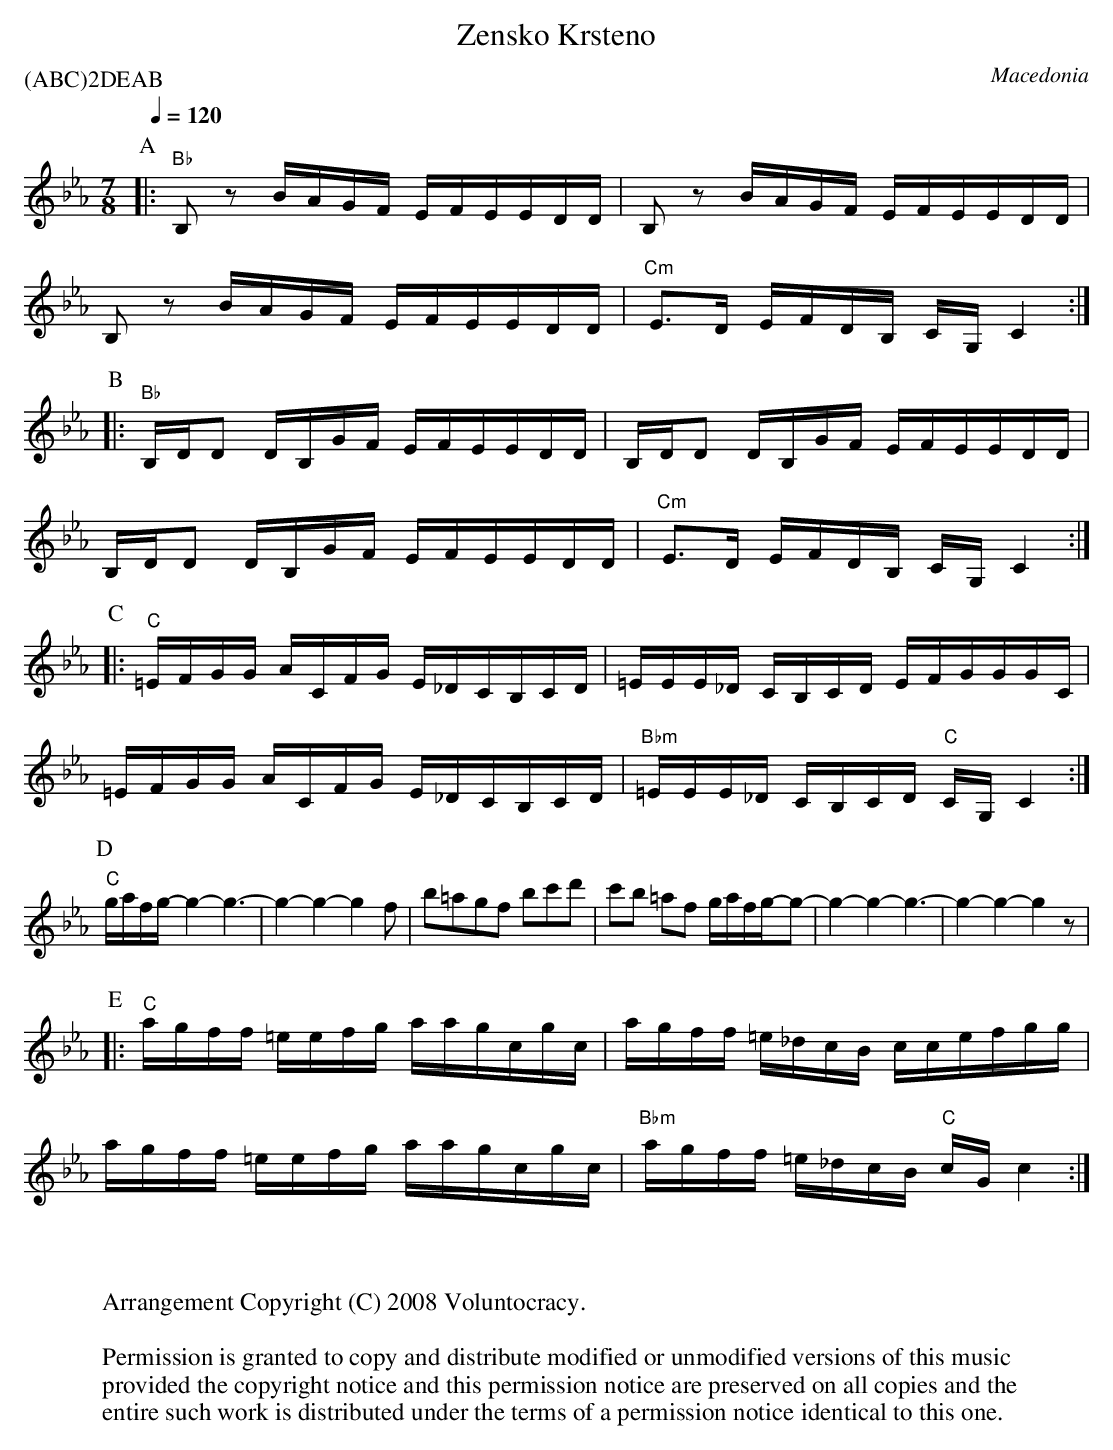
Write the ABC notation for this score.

X:1
T:Zensko Krsteno
O:Macedonia
P:(ABC)2DEAB
M:7/8
L:1/16
Q:1/4=120
K:Cm
P:A
|:\
"Bb"B,2z2 BAGF EFEEDD | B,2z2 BAGF EFEEDD |
    B,2z2 BAGF EFEEDD |\
"Cm"E2>D2 EFDB, CG,C4:|
P:B
|:"Bb"B,DD2 DB,GF EFEEDD | B,DD2 DB,GF EFEEDD |
      B,DD2 DB,GF EFEEDD |"Cm" E2>D2 EFDB, CG,C4:|
P:C
|:"C"=EFGG ACFG E_DCB,CD | =EEE_D CB,CD EFGGGC |
     =EFGG ACFG E_DCB,CD |"Bbm" =EEE_D CB,CD "C"CG,C4:|
P:D
 "C"gafg-g4-g6|-g4-g4-g4 f2|b2=a2g2f2 b2c'2d'2|c'2b2 =a2f2 gafg-g2|-g4-g4-g6|-g4-g4-g4 z2|
P:E
|:"C"agff =eefg aagcgc | agff =e_dcB ccefgg |
     agff =eefg aagcgc |"Bbm" agff =e_dcB "C"cGc4:|
W:
W:
W:Arrangement Copyright (C) 2008 Voluntocracy.
W:
W:Permission is granted to copy and distribute modified or unmodified versions of this music
W:provided the copyright notice and this permission notice are preserved on all copies and the
W:entire such work is distributed under the terms of a permission notice identical to this one.
